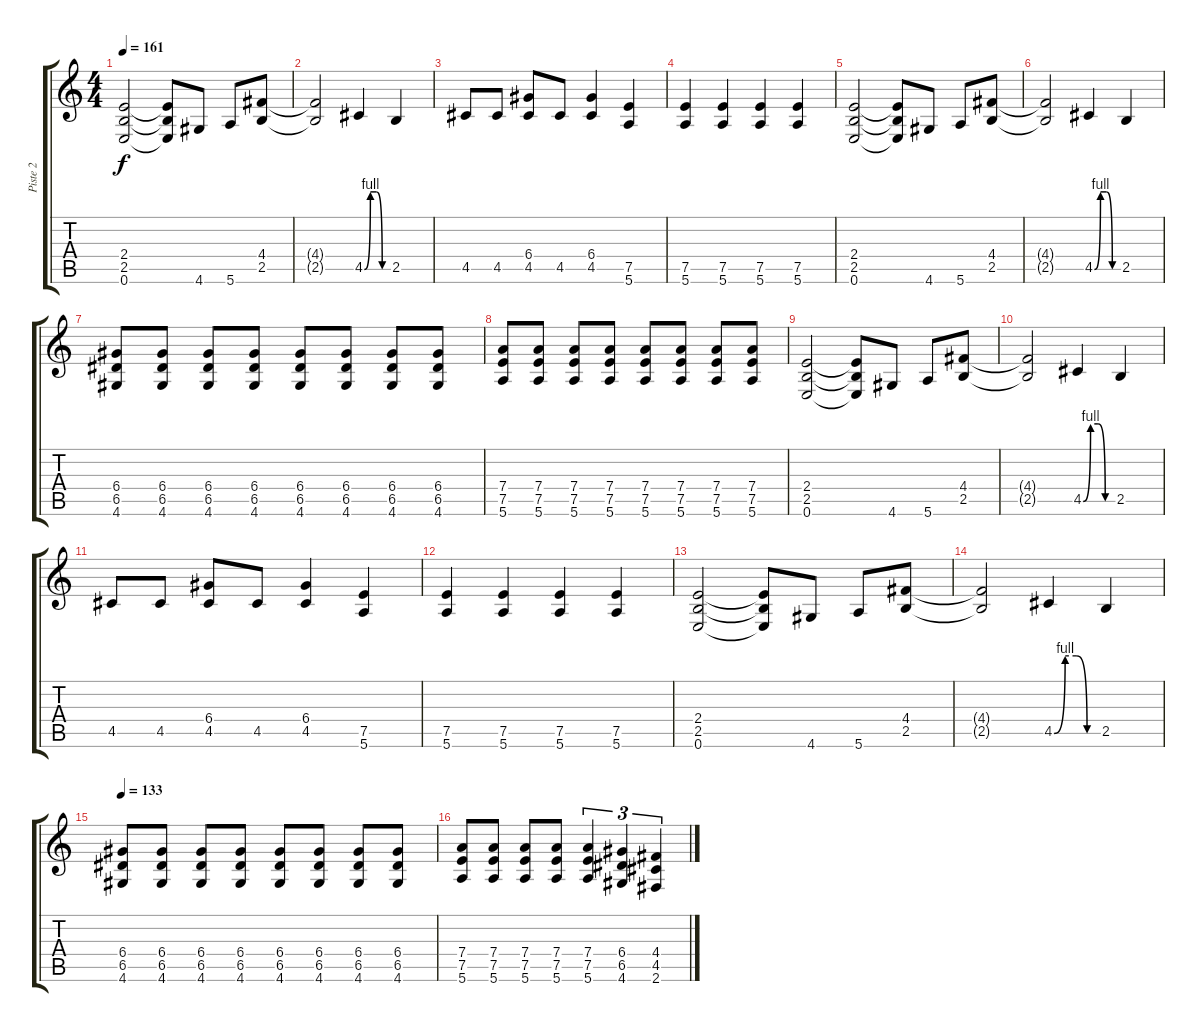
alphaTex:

\track ("Piste 2" "Piste 2") {instrument overdrivenguitar}
\staff {score tabs}
\tuning (E4 B3 G3 D3 A2 E2) {hide}
\ts (4 4)
\tempo 161
\clef g2
\ks c
(2.4 2.5 0.6).2{dy f} (2.4{t} 2.5{t} 0.6{t}).8 4.6.8 5.6.8 (4.4 2.5).8 |
(4.4{t} 2.5{t}).2 4.5{be (custom 0 0 15 4 30 4 45 0 60 0)}.4 2.5.4 |
4.5.8 4.5.8 (6.4 4.5).8 4.5.8 (6.4 4.5).4 (7.5 5.6).4 |
(7.5 5.6).4 (7.5 5.6).4 (7.5 5.6).4 (7.5 5.6).4 |
(2.4 2.5 0.6).2 (2.4{t} 2.5{t} 0.6{t}).8 4.6.8 5.6.8 (4.4 2.5).8 |
(4.4{t} 2.5{t}).2 4.5{be (custom 0 0 15 4 30 4 45 0 60 0)}.4 2.5.4 |
(6.4 6.5 4.6).8 (6.4 6.5 4.6).8 (6.4 6.5 4.6).8 (6.4 6.5 4.6).8 (6.4 6.5 4.6).8 (6.4 6.5 4.6).8 (6.4 6.5 4.6).8 (6.4 6.5 4.6).8 |
(7.4 7.5 5.6).8 (7.4 7.5 5.6).8 (7.4 7.5 5.6).8 (7.4 7.5 5.6).8 (7.4 7.5 5.6).8 (7.4 7.5 5.6).8 (7.4 7.5 5.6).8 (7.4 7.5 5.6).8 |
(2.4 2.5 0.6).2 (2.4{t} 2.5{t} 0.6{t}).8 4.6.8 5.6.8 (4.4 2.5).8 |
(4.4{t} 2.5{t}).2 4.5{be (custom 0 0 15 4 30 4 45 0 60 0)}.4 2.5.4 |
4.5.8 4.5.8 (6.4 4.5).8 4.5.8 (6.4 4.5).4 (7.5 5.6).4 |
(7.5 5.6).4 (7.5 5.6).4 (7.5 5.6).4 (7.5 5.6).4 |
(2.4 2.5 0.6).2 (2.4{t} 2.5{t} 0.6{t}).8 4.6.8 5.6.8 (4.4 2.5).8 |
(4.4{t} 2.5{t}).2 4.5{be (custom 0 0 15 4 30 4 45 0 60 0)}.4 2.5.4 |
\tempo 133
(6.4 6.5 4.6).8 (6.4 6.5 4.6).8 (6.4 6.5 4.6).8 (6.4 6.5 4.6).8 (6.4 6.5 4.6).8 (6.4 6.5 4.6).8 (6.4 6.5 4.6).8 (6.4 6.5 4.6).8 |
(7.4 7.5 5.6).8 (7.4 7.5 5.6).8 (7.4 7.5 5.6).8 (7.4 7.5 5.6).8 (7.4 7.5 5.6).4{tu (3 2)} (6.4 6.5 4.6).4{tu (3 2)} (4.4 4.5 2.6).4{tu (3 2)}
